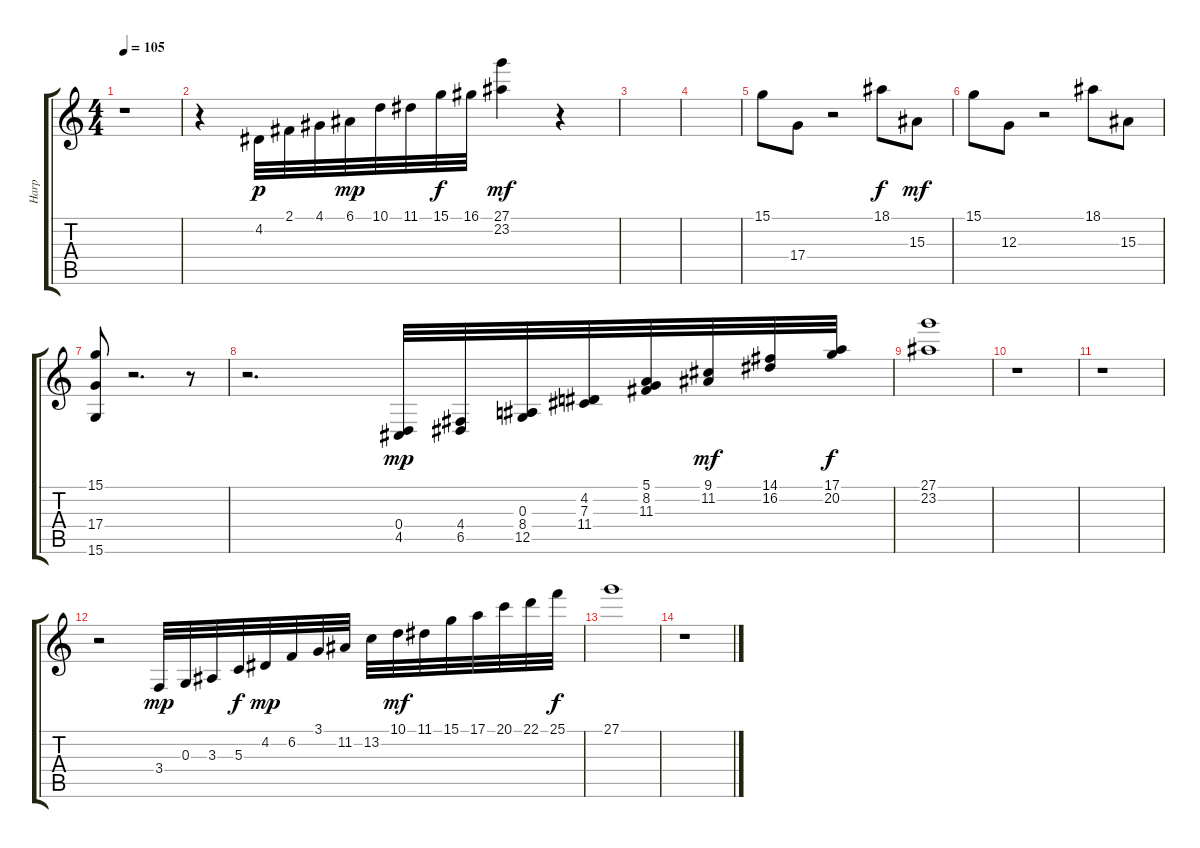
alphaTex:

\track ("Harp" "Harp") {instrument orchestralharp}
\staff {score tabs}
\tuning (E4 B3 G3 D3 A2 E2) {hide}
\ts (4 4)
\tempo 105
\clef g2
\ks c
r.1{dy mf} |
r.4 4.2.32{dy p} 2.1.32 4.1.32 6.1.32{dy mp} 10.1.32 11.1.32 15.1.32{dy f} 16.1.32 (27.1 23.2).4{dy mf} r.4 |
|
|
15.1.8 17.4.8 r.2 18.1.8{dy f} 15.3.8{dy mf} |
15.1.8 12.3.8 r.2 18.1.8 15.3.8 |
(15.1 17.4 15.6).8 r.2{d} r.8 |
r.2{d} (0.4 4.5).32{dy mp} (4.4 6.5).32 (0.3 8.4 12.5).32 (4.2 7.3 11.4).32 (5.1 8.2 11.3).32 (9.1 11.2).32{dy mf} (14.1 16.2).32 (17.1 20.2).32{dy f} |
(27.1 23.2).1 |
r.1 |
r.1 |
r.2 3.4.32{dy mp} 0.3.32 3.3.32 5.3.32{dy f} 4.2.32{dy mp} 6.2.32 3.1.32 11.2.32 13.2.32 10.1.32{dy mf} 11.1.32 15.1.32 17.1.32 20.1.32 22.1.32 25.1.32{dy f} |
27.1.1 |
r.1
